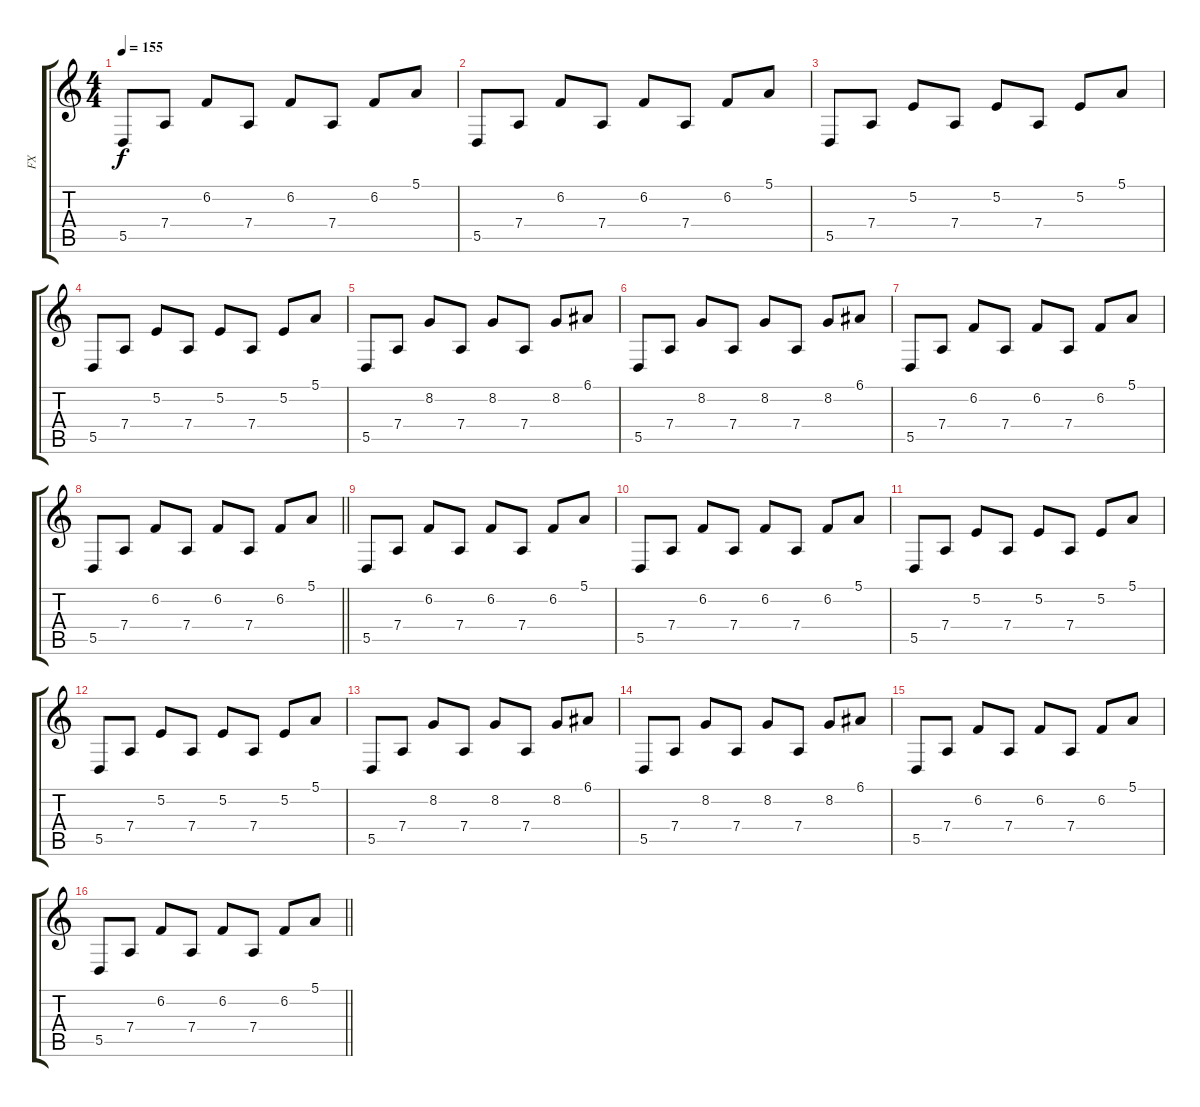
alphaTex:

\track ("FX" "FX") {instrument fx1rain}
\staff {score tabs}
\tuning (E4 B3 G3 D3 A2 E2) {hide}
\ts (4 4)
\tempo 155
\clef g2
\ks c
5.5.8{dy f} 7.4.8 6.2.8 7.4.8 6.2.8 7.4.8 6.2.8 5.1.8 |
5.5.8 7.4.8 6.2.8 7.4.8 6.2.8 7.4.8 6.2.8 5.1.8 |
5.5.8 7.4.8 5.2.8 7.4.8 5.2.8 7.4.8 5.2.8 5.1.8 |
5.5.8 7.4.8 5.2.8 7.4.8 5.2.8 7.4.8 5.2.8 5.1.8 |
5.5.8 7.4.8 8.2.8 7.4.8 8.2.8 7.4.8 8.2.8 6.1.8 |
5.5.8 7.4.8 8.2.8 7.4.8 8.2.8 7.4.8 8.2.8 6.1.8 |
5.5.8 7.4.8 6.2.8 7.4.8 6.2.8 7.4.8 6.2.8 5.1.8 |
\barLineRight lightlight
5.5.8 7.4.8 6.2.8 7.4.8 6.2.8 7.4.8 6.2.8 5.1.8 |
5.5.8 7.4.8 6.2.8 7.4.8 6.2.8 7.4.8 6.2.8 5.1.8 |
5.5.8 7.4.8 6.2.8 7.4.8 6.2.8 7.4.8 6.2.8 5.1.8 |
5.5.8 7.4.8 5.2.8 7.4.8 5.2.8 7.4.8 5.2.8 5.1.8 |
5.5.8 7.4.8 5.2.8 7.4.8 5.2.8 7.4.8 5.2.8 5.1.8 |
5.5.8 7.4.8 8.2.8 7.4.8 8.2.8 7.4.8 8.2.8 6.1.8 |
5.5.8 7.4.8 8.2.8 7.4.8 8.2.8 7.4.8 8.2.8 6.1.8 |
5.5.8 7.4.8 6.2.8 7.4.8 6.2.8 7.4.8 6.2.8 5.1.8 |
\barLineRight lightlight
5.5.8 7.4.8 6.2.8 7.4.8 6.2.8 7.4.8 6.2.8 5.1.8
